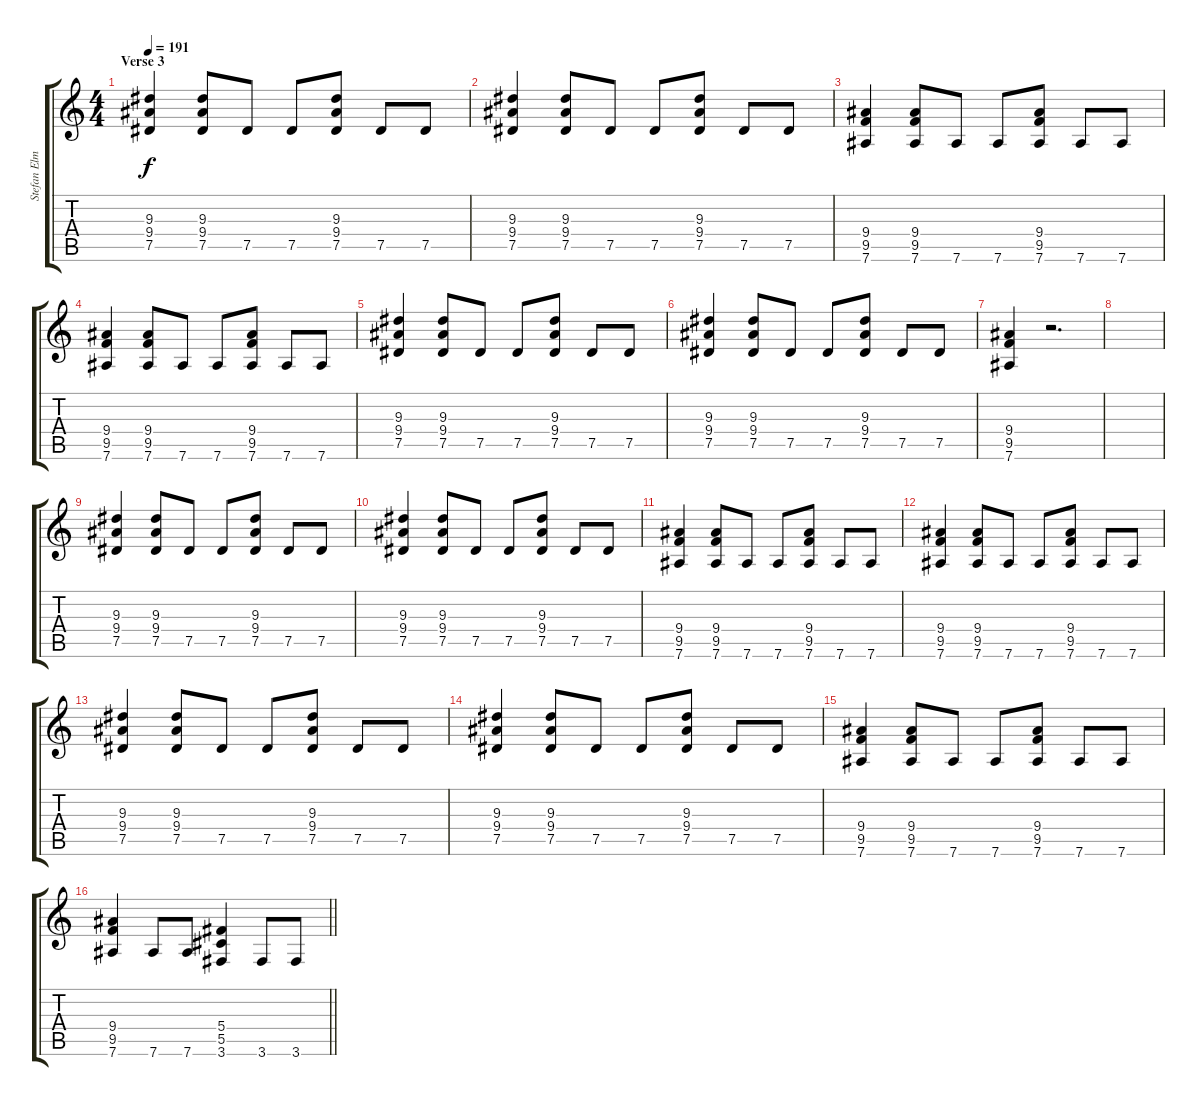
\track ("Stefan Elmgren" "Stefan Elm") {instrument distortionguitar}
\staff {score tabs}
\tuning (Eb4 Bb3 Gb3 Db3 Ab2 Eb2) {hide}
\ts (4 4)
\section ("" "Verse 3")
\tempo 191
\clef g2
\ks c
(9.3 9.4 7.5).4{dy f} (9.3 9.4 7.5).8 7.5.8 7.5.8 (9.3 9.4 7.5).8 7.5.8 7.5.8 |
(9.3 9.4 7.5).4 (9.3 9.4 7.5).8 7.5.8 7.5.8 (9.3 9.4 7.5).8 7.5.8 7.5.8 |
(9.4 9.5 7.6).4 (9.4 9.5 7.6).8 7.6.8 7.6.8 (9.4 9.5 7.6).8 7.6.8 7.6.8 |
(9.4 9.5 7.6).4 (9.4 9.5 7.6).8 7.6.8 7.6.8 (9.4 9.5 7.6).8 7.6.8 7.6.8 |
(9.3 9.4 7.5).4 (9.3 9.4 7.5).8 7.5.8 7.5.8 (9.3 9.4 7.5).8 7.5.8 7.5.8 |
(9.3 9.4 7.5).4 (9.3 9.4 7.5).8 7.5.8 7.5.8 (9.3 9.4 7.5).8 7.5.8 7.5.8 |
(9.4 9.5 7.6).4 r.2{d} |
|
(9.3 9.4 7.5).4 (9.3 9.4 7.5).8 7.5.8 7.5.8 (9.3 9.4 7.5).8 7.5.8 7.5.8 |
(9.3 9.4 7.5).4 (9.3 9.4 7.5).8 7.5.8 7.5.8 (9.3 9.4 7.5).8 7.5.8 7.5.8 |
(9.4 9.5 7.6).4 (9.4 9.5 7.6).8 7.6.8 7.6.8 (9.4 9.5 7.6).8 7.6.8 7.6.8 |
(9.4 9.5 7.6).4 (9.4 9.5 7.6).8 7.6.8 7.6.8 (9.4 9.5 7.6).8 7.6.8 7.6.8 |
(9.3 9.4 7.5).4 (9.3 9.4 7.5).8 7.5.8 7.5.8 (9.3 9.4 7.5).8 7.5.8 7.5.8 |
(9.3 9.4 7.5).4 (9.3 9.4 7.5).8 7.5.8 7.5.8 (9.3 9.4 7.5).8 7.5.8 7.5.8 |
(9.4 9.5 7.6).4 (9.4 9.5 7.6).8 7.6.8 7.6.8 (9.4 9.5 7.6).8 7.6.8 7.6.8 |
\barLineRight lightlight
(9.4 9.5 7.6).4 7.6.8 7.6.8 (5.4 5.5 3.6).4 3.6.8 3.6.8
